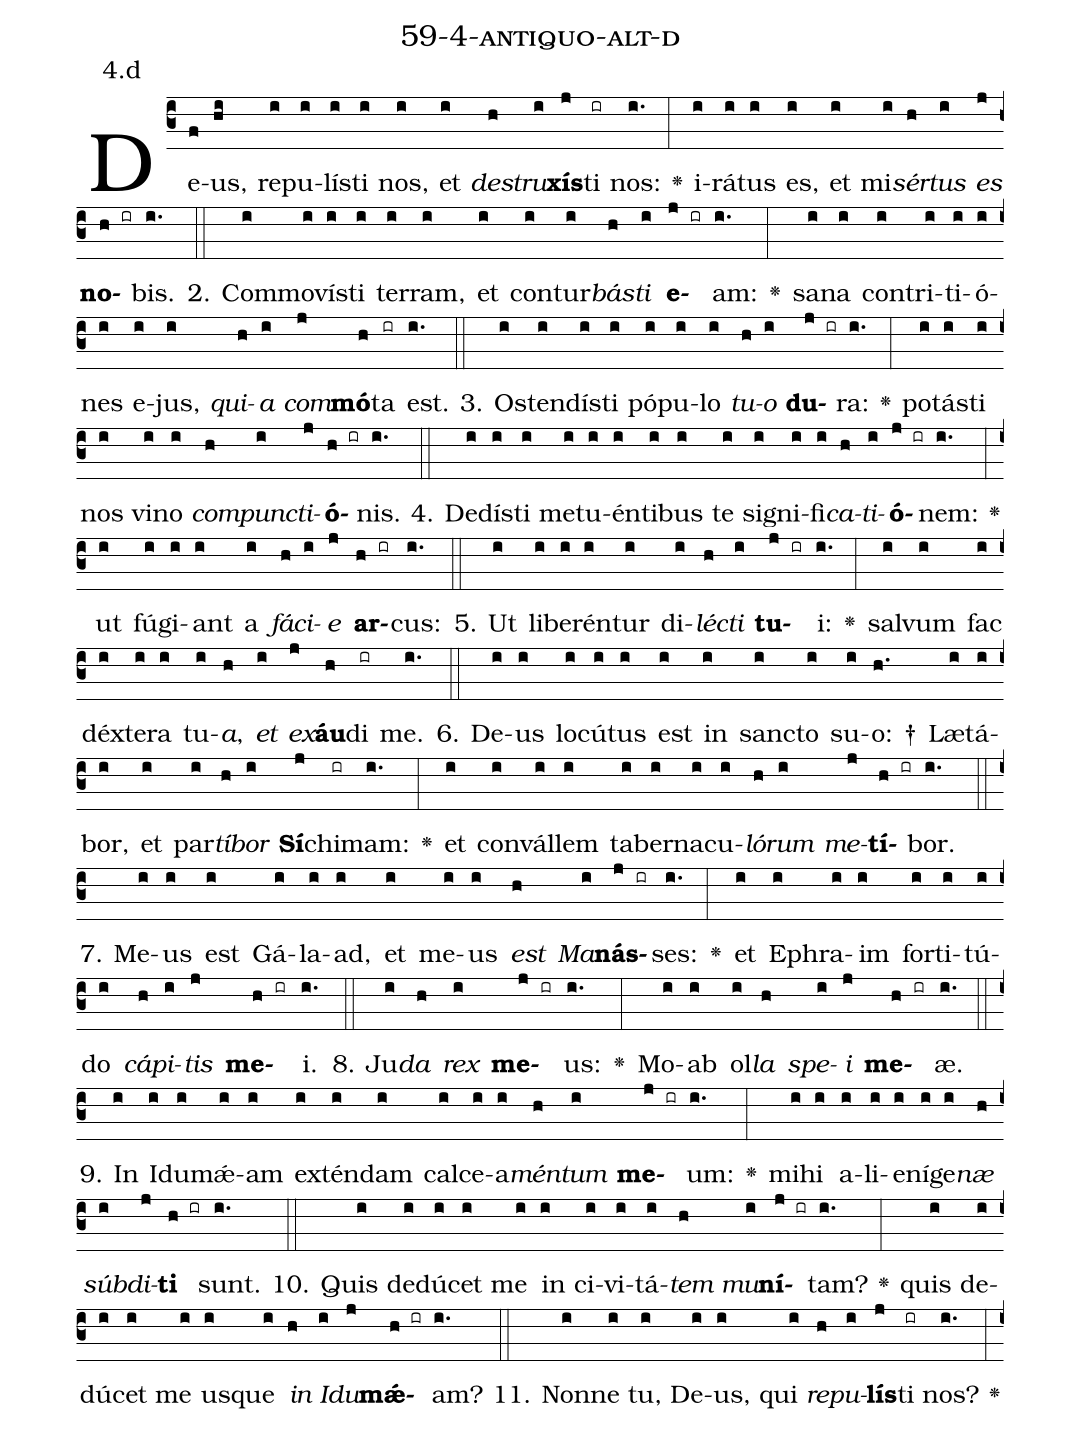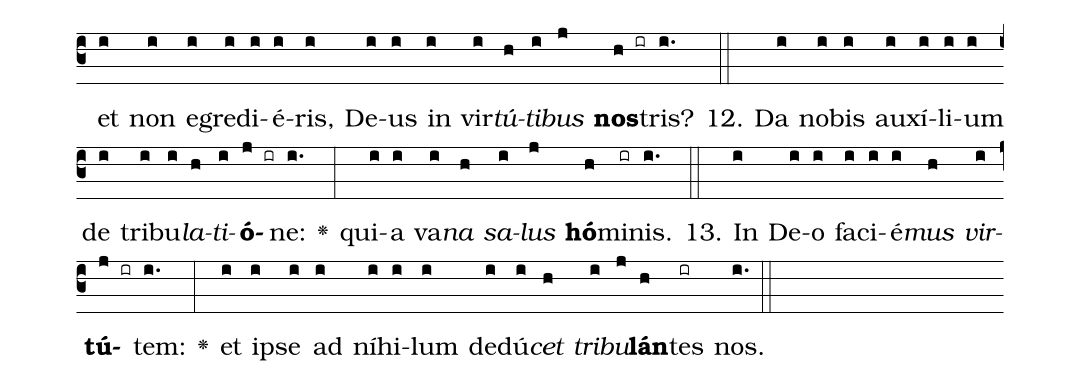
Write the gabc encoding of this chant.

name: 59-4-antiquo-alt-d;
annotation: 4.d;
%%
(c3)De(f)us,(hi) re(i)pu(i)lís(i)ti(i) nos,(i) et(i) <i>de</i>(h)<i>stru</i>(i)<b>xís</b>(j)ti(ir) nos:(i.) <v>\greheightstar</v>(:) i(i)rá(i)tus(i) es,(i) et(i) mi(i)<i>sér</i>(h)<i>tus</i>(i) <i>es</i>(j) <b>no</b>(h ir)bis.(i.) (::)
2. Com(i)mo(i)vís(i)ti(i) ter(i)ram,(i) et(i) con(i)tur(i)<i>bás</i>(h)<i>ti</i>(i) <b>e</b>(j ir)am:(i.) <v>\greheightstar</v>(:) sa(i)na(i) con(i)tri(i)ti(i)ó(i)nes(i) e(i)jus,(i) <i>qui</i>(h)<i>a</i>(i) <i>com</i>(j)<b>mó</b>(h)ta(ir) est.(i.) (::)
3. Os(i)ten(i)dís(i)ti(i) pó(i)pu(i)lo(i) <i>tu</i>(h)<i>o</i>(i) <b>du</b>(j ir)ra:(i.) <v>\greheightstar</v>(:) po(i)tás(i)ti(i) nos(i) vi(i)no(i) <i>com</i>(h)<i>punc</i>(i)<i>ti</i>(j)<b>ó</b>(h ir)nis.(i.) (::)
4. De(i)dís(i)ti(i) me(i)tu(i)én(i)ti(i)bus(i) te(i) si(i)gni(i)fi(i)<i>ca</i>(h)<i>ti</i>(i)<b>ó</b>(j ir)nem:(i.) <v>\greheightstar</v>(:) ut(i) fú(i)gi(i)ant(i) a(i) <i>fá</i>(h)<i>ci</i>(i)<i>e</i>(j) <b>ar</b>(h ir)cus:(i.) (::)
5. Ut(i) li(i)be(i)rén(i)tur(i) di(i)<i>léc</i>(h)<i>ti</i>(i) <b>tu</b>(j ir)i:(i.) <v>\greheightstar</v>(:) sal(i)vum(i) fac(i) déx(i)te(i)ra(i) tu(i)<i>a</i>,(h) <i>et</i>(i) <i>ex</i>(j)<b>áu</b>(h)di(ir) me.(i.) (::)
6. De(i)us(i) lo(i)cú(i)tus(i) est(i) in(i) sanc(i)to(i) su(i)o: †(h.) Læ(i)tá(i)bor,(i) et(i) par(i)<i>tí</i>(h)<i>bor</i>(i) <b>Sí</b>(j)chi(ir)mam:(i.) <v>\greheightstar</v>(:) et(i) con(i)vál(i)lem(i) ta(i)ber(i)na(i)cu(i)<i>ló</i>(h)<i>rum</i>(i) <i>me</i>(j)<b>tí</b>(h ir)bor.(i.) (::)
7. Me(i)us(i) est(i) Gá(i)la(i)ad,(i) et(i) me(i)us(i) <i>est</i>(h) <i>Ma</i>(i)<b>nás</b>(j ir)ses:(i.) <v>\greheightstar</v>(:) et(i) E(i)phra(i)im(i) for(i)ti(i)tú(i)do(i) <i>cá</i>(h)<i>pi</i>(i)<i>tis</i>(j) <b>me</b>(h ir)i.(i.) (::)
8. Ju(i)<i>da</i>(h) <i>rex</i>(i) <b>me</b>(j ir)us:(i.) <v>\greheightstar</v>(:) Mo(i)ab(i) ol(i)<i>la</i>(h) <i>spe</i>(i)<i>i</i>(j) <b>me</b>(h ir)æ.(i.) (::)
9. In(i) I(i)du(i)mǽ(i)am(i) ex(i)tén(i)dam(i) cal(i)ce(i)a(i)<i>mén</i>(h)<i>tum</i>(i) <b>me</b>(j ir)um:(i.) <v>\greheightstar</v>(:) mi(i)hi(i) a(i)li(i)e(i)ní(i)ge(i)<i>næ</i>(h) <i>súb</i>(i)<i>di</i>(j)<b>ti</b>(h ir) sunt.(i.) (::)
10. Quis(i) de(i)dú(i)cet(i) me(i) in(i) ci(i)vi(i)tá(i)<i>tem</i>(h) <i>mu</i>(i)<b>ní</b>(j ir)tam?(i.) <v>\greheightstar</v>(:) quis(i) de(i)dú(i)cet(i) me(i) us(i)que(i) <i>in</i>(h) <i>I</i>(i)<i>du</i>(j)<b>mǽ</b>(h ir)am?(i.) (::)
11. Non(i)ne(i) tu,(i) De(i)us,(i) qui(i) <i>re</i>(h)<i>pu</i>(i)<b>lís</b>(j)ti(ir) nos?(i.) <v>\greheightstar</v>(:) et(i) non(i) e(i)gre(i)di(i)é(i)ris,(i) De(i)us(i) in(i) vir(i)<i>tú</i>(h)<i>ti</i>(i)<i>bus</i>(j) <b>nos</b>(h ir)tris?(i.) (::)
12. Da(i) no(i)bis(i) au(i)xí(i)li(i)um(i) de(i) tri(i)bu(i)<i>la</i>(h)<i>ti</i>(i)<b>ó</b>(j ir)ne:(i.) <v>\greheightstar</v>(:) qui(i)a(i) va(i)<i>na</i>(h) <i>sa</i>(i)<i>lus</i>(j) <b>hó</b>(h)mi(ir)nis.(i.) (::)
13. In(i) De(i)o(i) fa(i)ci(i)é(i)<i>mus</i>(h) <i>vir</i>(i)<b>tú</b>(j ir)tem:(i.) <v>\greheightstar</v>(:) et(i) ip(i)se(i) ad(i) ní(i)hi(i)lum(i) de(i)dú(i)<i>cet</i>(h) <i>tri</i>(i)<i>bu</i>(j)<b>lán</b>(h)tes(ir) nos.(i.) (::)
